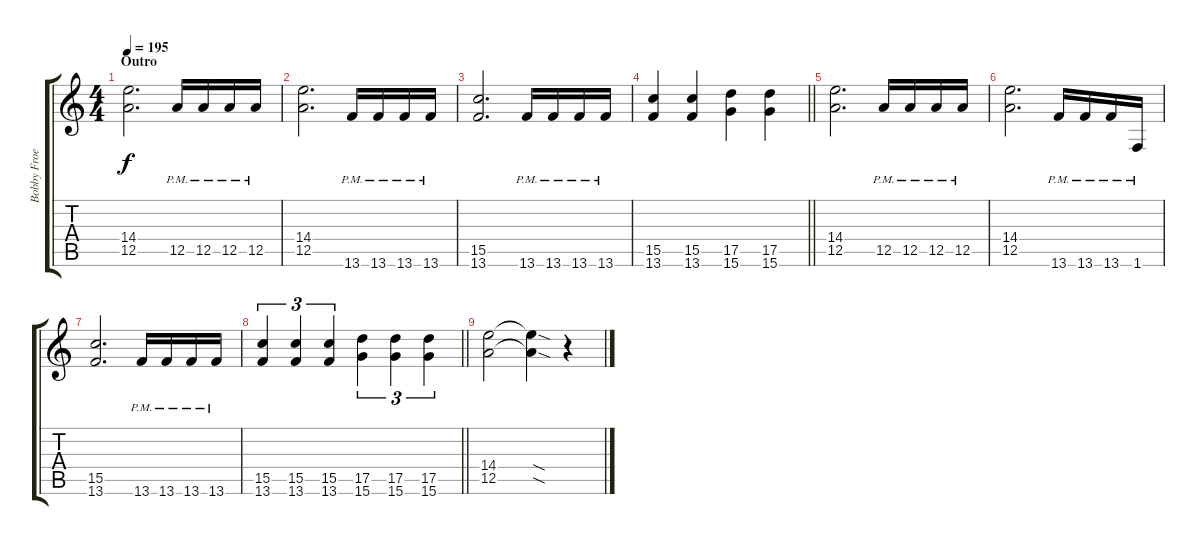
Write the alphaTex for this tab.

\track ("Bobby Froese" "Bobby Froe") {instrument distortionguitar}
\staff {score tabs}
\tuning (E4 B3 G3 D3 A2 E2) {hide}
\ts (4 4)
\section ("" "Outro")
\tempo 195
\clef g2
\ks c
(14.4 12.5).2{d dy f} 12.5{pm}.16 12.5{pm}.16 12.5{pm}.16 12.5{pm}.16 |
(14.4 12.5).2{d} 13.6{pm}.16 13.6{pm}.16 13.6{pm}.16 13.6{pm}.16 |
(15.5 13.6).2{d} 13.6{pm}.16 13.6{pm}.16 13.6{pm}.16 13.6{pm}.16 |
\barLineRight lightlight
(15.5 13.6).4 (15.5 13.6).4 (17.5 15.6).4 (17.5 15.6).4 |
(14.4 12.5).2{d} 12.5{pm}.16 12.5{pm}.16 12.5{pm}.16 12.5{pm}.16 |
(14.4 12.5).2{d} 13.6{pm}.16 13.6{pm}.16 13.6{pm}.16 1.6{pm}.16 |
(15.5 13.6).2{d} 13.6{pm}.16 13.6{pm}.16 13.6{pm}.16 13.6{pm}.16 |
\barLineRight lightlight
(15.5 13.6).4{tu (3 2)} (15.5 13.6).4{tu (3 2)} (15.5 13.6).4{tu (3 2)} (17.5 15.6).4{tu (3 2)} (17.5 15.6).4{tu (3 2)} (17.5 15.6).4{tu (3 2)} |
(14.4 12.5).2 (14.4{sod t} 12.5{sod t}).4 r.4
